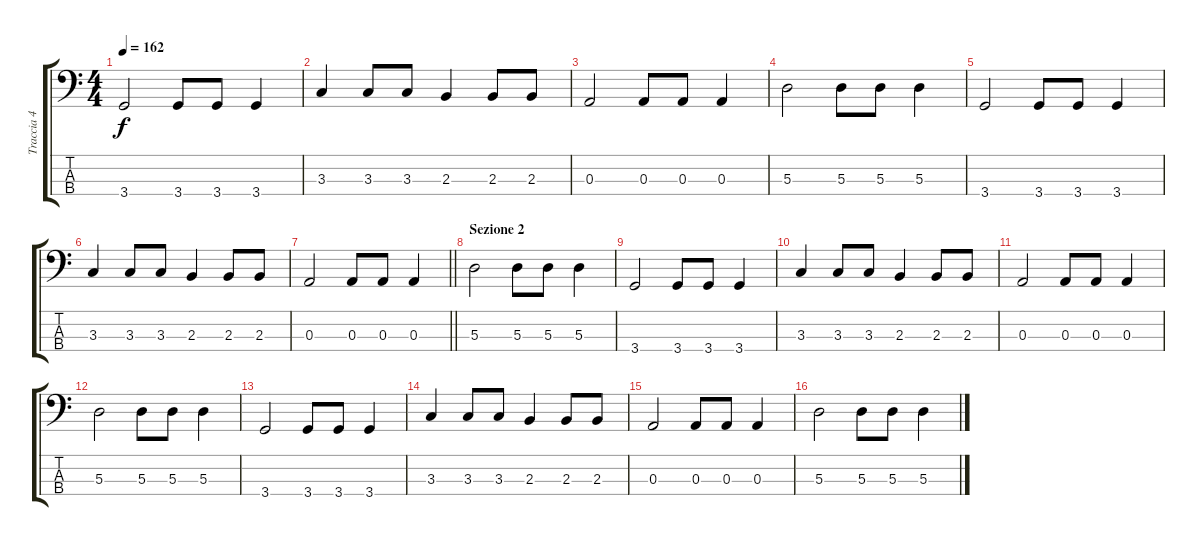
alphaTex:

\track ("Traccia 4" "Traccia 4") {instrument electricbassfinger}
\staff {score tabs}
\tuning (G2 D2 A1 E1) {hide}
\ts (4 4)
\tempo 162
\clef f4
\ks c
3.4.2{dy f} 3.4.8 3.4.8 3.4.4 |
3.3.4 3.3.8 3.3.8 2.3.4 2.3.8 2.3.8 |
0.3.2 0.3.8 0.3.8 0.3.4 |
5.3.2 5.3.8 5.3.8 5.3.4 |
3.4.2 3.4.8 3.4.8 3.4.4 |
3.3.4 3.3.8 3.3.8 2.3.4 2.3.8 2.3.8 |
\barLineRight lightlight
0.3.2 0.3.8 0.3.8 0.3.4 |
\section ("" "Sezione 2")
5.3.2 5.3.8 5.3.8 5.3.4 |
3.4.2 3.4.8 3.4.8 3.4.4 |
3.3.4 3.3.8 3.3.8 2.3.4 2.3.8 2.3.8 |
0.3.2 0.3.8 0.3.8 0.3.4 |
5.3.2 5.3.8 5.3.8 5.3.4 |
3.4.2 3.4.8 3.4.8 3.4.4 |
3.3.4 3.3.8 3.3.8 2.3.4 2.3.8 2.3.8 |
0.3.2 0.3.8 0.3.8 0.3.4 |
5.3.2 5.3.8 5.3.8 5.3.4
